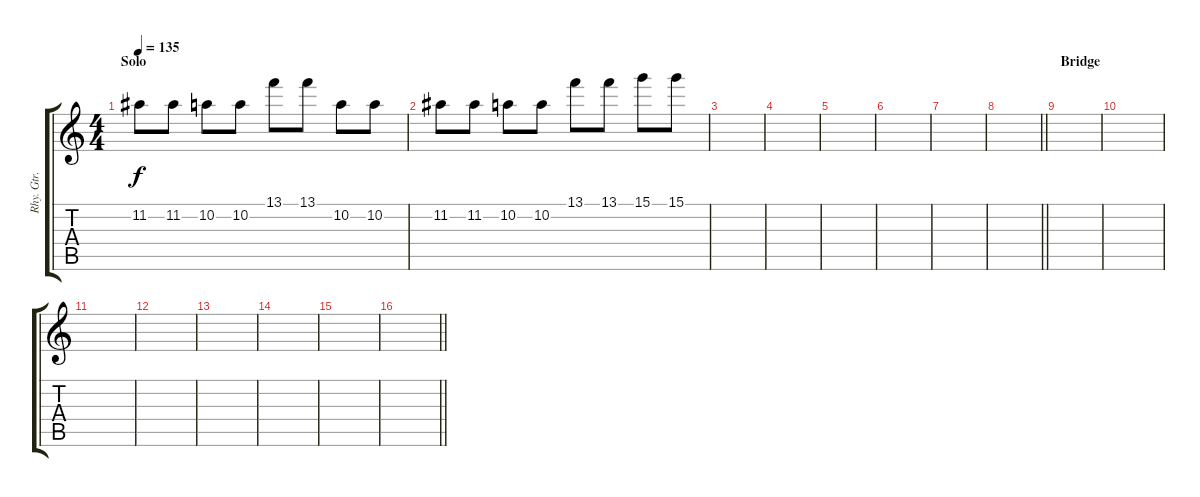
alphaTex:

\track ("Rhy. Gtr. 3" "Rhy. Gtr. ") {instrument distortionguitar}
\staff {score tabs}
\tuning (E4 B3 G3 D3 A2 D2) {hide}
\ts (4 4)
\section ("" "Solo")
\tempo 135
\clef g2
\ks c
11.2.8{dy f volume 5} 11.2.8 10.2.8 10.2.8 13.1.8 13.1.8 10.2.8 10.2.8 |
11.2.8 11.2.8 10.2.8 10.2.8 13.1.8 13.1.8 15.1.8 15.1.8 |
|
|
|
|
|
\barLineRight lightlight
|
\section ("" "Bridge")
|
|
|
|
|
|
|
\barLineRight lightlight
